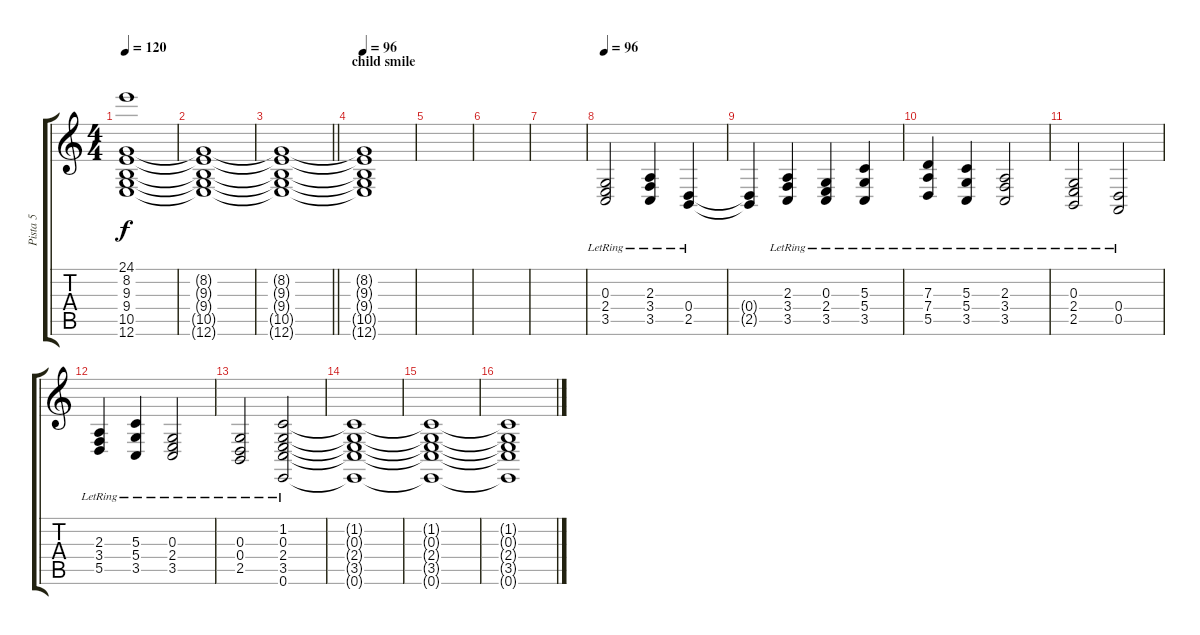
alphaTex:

\track ("Pista 5" "Pista 5") {instrument stringensemble2}
\staff {score tabs}
\tuning (E4 B3 G3 D3 A2 E2) {hide}
\ts (4 4)
\tempo 120
\clef g2
\ks c
(24.1{t} 8.2{t} 9.3{t} 9.4{t} 10.5{t} 12.6{t}).1{dy f} |
(8.2{t} 9.3{t} 9.4{t} 10.5{t} 12.6{t}).1{volume 0} |
\barLineRight lightlight
(8.2{t} 9.3{t} 9.4{t} 10.5{t} 12.6{t}).1 |
\section ("" "child smile")
\tempo 96
(8.2{t} 9.3{t} 9.4{t} 10.5{t} 12.6{t}).1 |
|
|
|
\tempo 96
(0.3{lr} 2.4{lr} 3.5{lr}).2{volume 16} (2.3{lr} 3.4{lr} 3.5{lr}).4 (0.4{lr} 2.5).4 |
(0.4{t} 2.5{t}).4 (2.3{lr} 3.4{lr} 3.5{lr}).4 (0.3{lr} 2.4{lr} 3.5{lr}).4 (5.3{lr} 5.4{lr} 3.5{lr}).4 |
(7.3{lr} 7.4{lr} 5.5{lr}).4 (5.3{lr} 5.4{lr} 3.5{lr}).4 (2.3{lr} 3.4{lr} 3.5{lr}).2 |
(0.3{lr} 2.4{lr} 2.5{lr}).2 (0.4{lr} 0.5{lr}).2 |
(2.3 3.4{lr} 5.5{lr}).4 (5.3{lr} 5.4{lr} 3.5{lr}).4 (0.3{lr} 2.4{lr} 3.5{lr}).2 |
(0.3{lr} 0.4{lr} 2.5{lr}).2 (1.2{lr} 0.3{lr} 2.4{lr} 3.5{lr} 0.6{lr}).2 |
(1.2{t} 0.3{t} 2.4{t} 3.5{t} 0.6{t}).1{volume 0} |
(1.2{t} 0.3{t} 2.4{t} 3.5{t} 0.6{t}).1 |
(1.2{t} 0.3{t} 2.4{t} 3.5{t} 0.6{t}).1
